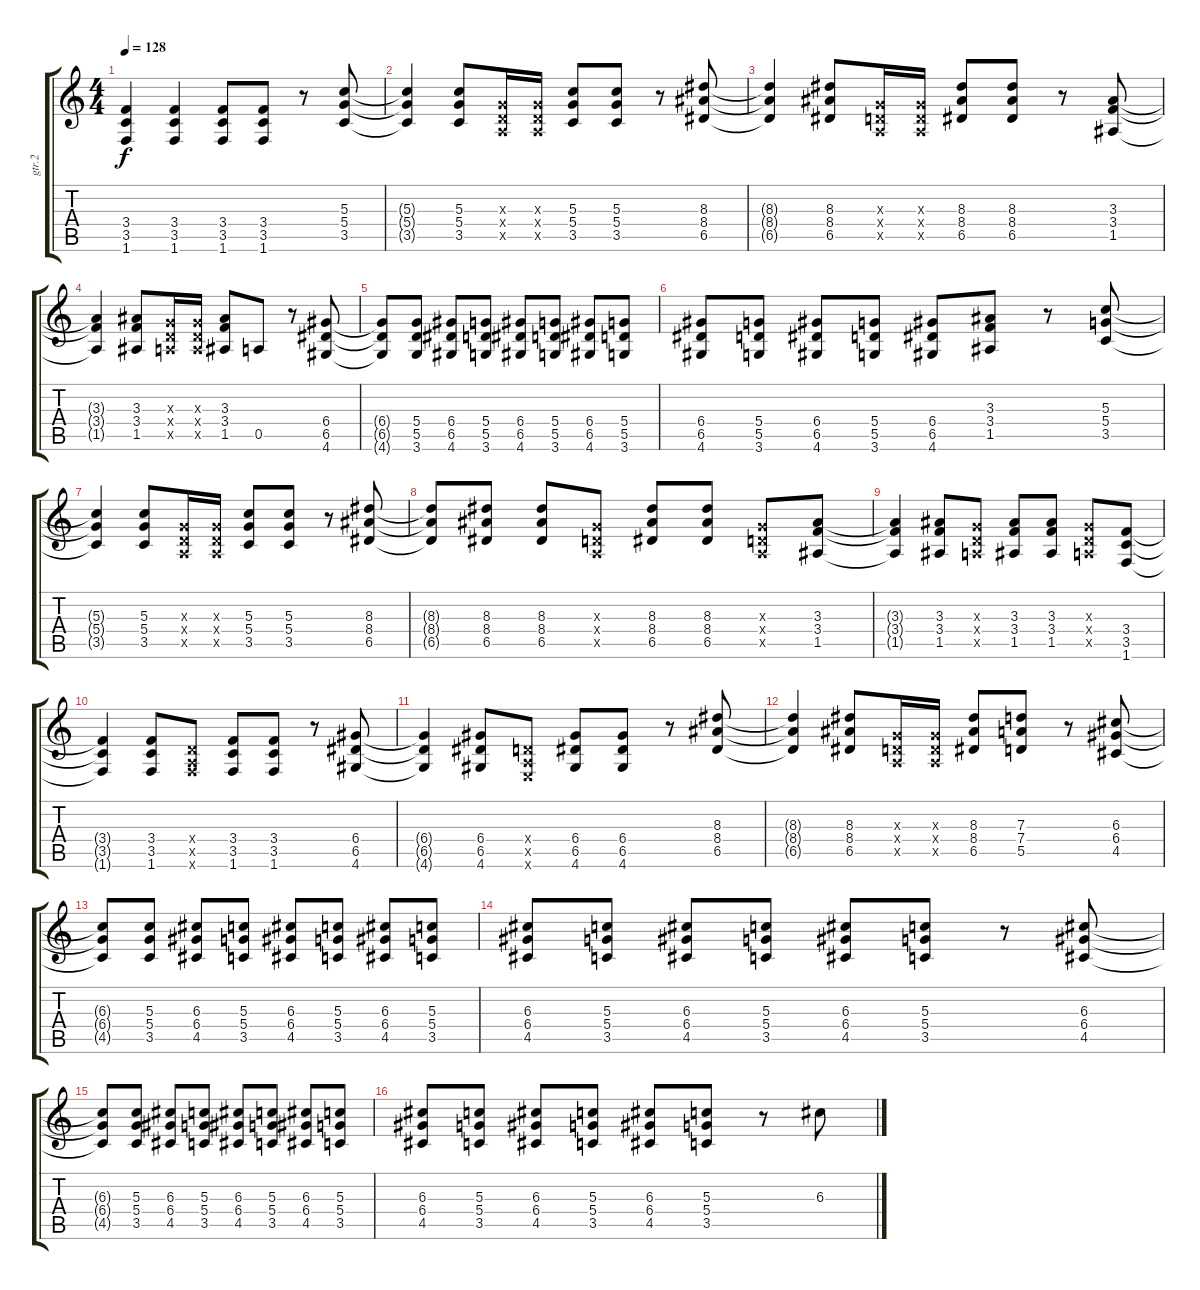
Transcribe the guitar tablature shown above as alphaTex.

\track ("gtr.2" "gtr.2") {instrument overdrivenguitar}
\staff {score tabs}
\tuning (E4 B3 G3 D3 A2 E2) {hide}
\ts (4 4)
\tempo 128
\clef g2
\ks c
(3.4{t} 3.5{t} 1.6{t}).4{dy f} (3.4 3.5 1.6).4 (3.4 3.5 1.6).8 (3.4 3.5 1.6).8 r.8 (5.3 5.4 3.5).8 |
(5.3{t} 5.4{t} 3.5{t}).4 (5.3 5.4 3.5).8 (0.3{x} 0.4{x} 0.5{x}).16 (0.3{x} 0.4{x} 0.5{x}).16 (5.3 5.4 3.5).8 (5.3 5.4 3.5).8 r.8 (8.3 8.4 6.5).8 |
(8.3{t} 8.4{t} 6.5{t}).4 (8.3 8.4 6.5).8 (0.3{x} 0.4{x} 0.5{x}).16 (0.3{x} 0.4{x} 0.5{x}).16 (8.3 8.4 6.5).8 (8.3 8.4 6.5).8 r.8 (3.3 3.4 1.5).8 |
(3.3{t} 3.4{t} 1.5{t}).4 (3.3 3.4 1.5).8 (0.3{x} 0.4{x} 0.5{x}).16 (0.3{x} 0.4{x} 0.5{x}).16 (3.3 3.4 1.5).8 0.5.8 r.8 (6.4 6.5 4.6).8 |
(6.4{t} 6.5{t} 4.6{t}).8 (5.4 5.5 3.6).8 (6.4 6.5 4.6).8 (5.4 5.5 3.6).8 (6.4 6.5 4.6).8 (5.4 5.5 3.6).8 (6.4 6.5 4.6).8 (5.4 5.5 3.6).8 |
(6.4 6.5 4.6).8 (5.4 5.5 3.6).8 (6.4 6.5 4.6).8 (5.4 5.5 3.6).8 (6.4 6.5 4.6).8 (3.3 3.4 1.5).8 r.8 (5.3 5.4 3.5).8 |
(5.3{t} 5.4{t} 3.5{t}).4 (5.3 5.4 3.5).8 (0.3{x} 0.4{x} 0.5{x}).16 (0.3{x} 0.4{x} 0.5{x}).16 (5.3 5.4 3.5).8 (5.3 5.4 3.5).8 r.8 (8.3 8.4 6.5).8 |
(8.3{t} 8.4{t} 6.5{t}).8 (8.3 8.4 6.5).8 (8.3 8.4 6.5).8 (0.3{x} 0.4{x} 0.5{x}).8 (8.3 8.4 6.5).8 (8.3 8.4 6.5).8 (0.3{x} 0.4{x} 0.5{x}).8 (3.3 3.4 1.5).8 |
(3.3{t} 3.4{t} 1.5{t}).4 (3.3 3.4 1.5).8 (0.3{x} 0.4{x} 0.5{x}).8 (3.3 3.4 1.5).8 (3.3 3.4 1.5).8 (0.3{x} 0.4{x} 0.5{x}).8 (3.4 3.5 1.6).8 |
(3.4{t} 3.5{t} 1.6{t}).4 (3.4 3.5 1.6).8 (0.4{x} 0.5{x} 1.6{x}).8 (3.4 3.5 1.6).8 (3.4 3.5 1.6).8 r.8 (6.4 6.5 4.6).8 |
(6.4{t} 6.5{t} 4.6{t}).4 (6.4 6.5 4.6).8 (0.4{x} 0.5{x} 0.6{x}).8 (6.4 6.5 4.6).8 (6.4 6.5 4.6).8 r.8 (8.3 8.4 6.5).8 |
(8.3{t} 8.4{t} 6.5{t}).4 (8.3 8.4 6.5).8 (0.3{x} 0.4{x} 0.5{x}).16 (0.3{x} 0.4{x} 0.5{x}).16 (8.3 8.4 6.5).8 (7.3 7.4 5.5).8 r.8 (6.3 6.4 4.5).8 |
(6.3{t} 6.4{t} 4.5{t}).8 (5.3 5.4 3.5).8 (6.3 6.4 4.5).8 (5.3 5.4 3.5).8 (6.3 6.4 4.5).8 (5.3 5.4 3.5).8 (6.3 6.4 4.5).8 (5.3 5.4 3.5).8 |
(6.3 6.4 4.5).8 (5.3 5.4 3.5).8 (6.3 6.4 4.5).8 (5.3 5.4 3.5).8 (6.3 6.4 4.5).8 (5.3 5.4 3.5).8 r.8 (6.3 6.4 4.5).8 |
(6.3{t} 6.4{t} 4.5{t}).8 (5.3 5.4 3.5).8 (6.3 6.4 4.5).8 (5.3 5.4 3.5).8 (6.3 6.4 4.5).8 (5.3 5.4 3.5).8 (6.3 6.4 4.5).8 (5.3 5.4 3.5).8 |
(6.3 6.4 4.5).8 (5.3 5.4 3.5).8 (6.3 6.4 4.5).8 (5.3 5.4 3.5).8 (6.3 6.4 4.5).8 (5.3 5.4 3.5).8 r.8 6.3.8
